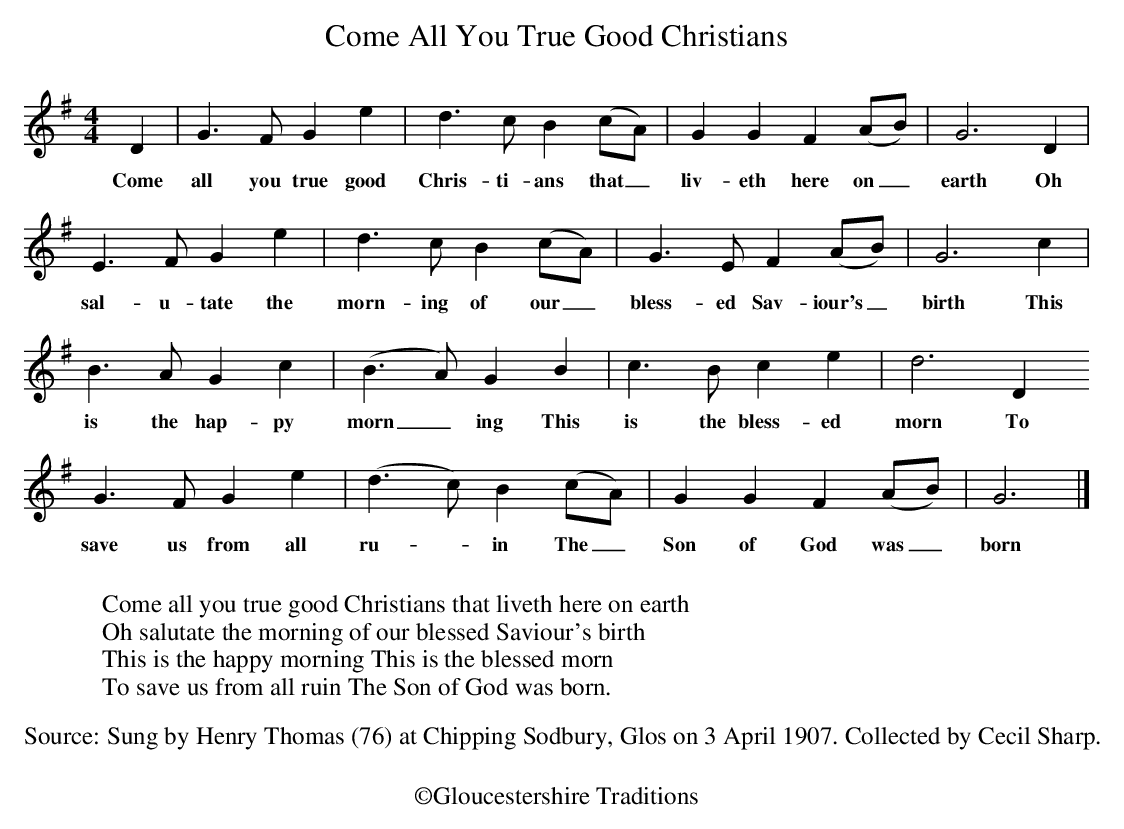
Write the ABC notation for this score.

X:1
T:Come All You True Good Christians
M:4/4
L:1/8
K:G
D2 | G2>F2 G2 e2 | d2>c2 B2 (cA) | G2 G2 F2 (AB) | G4> D4 |
w: Come all you true good Chris-ti-ans that_ liv-eth here on_ earth Oh
E2>F2 G2 e2 |d2>c2 B2 (cA) |G2>E2 F2 (AB) | G6 c2|
w: sal-u-tate the morn-ing of our_ bless-ed Sav-iour's_ birth This
B2>A2 G2 c2 | (B2>A2) G2 B2 | c3 B c2 e2 | d6 D2
w:is the hap-py morn_ing This is the bless-ed morn To
G3 F G2 e2 |(d2>c2) B2 (cA) | G2 G2 F2 (AB) | G6 |]
w: save us from all ru- -in The_ Son of God was_ born
W:
W: Come all you true good Christians that liveth here on earth
W: Oh salutate the morning of our blessed Saviour's birth
W:This is the happy morning This is the blessed morn
W:To save us from all ruin The Son of God was born.
W:
